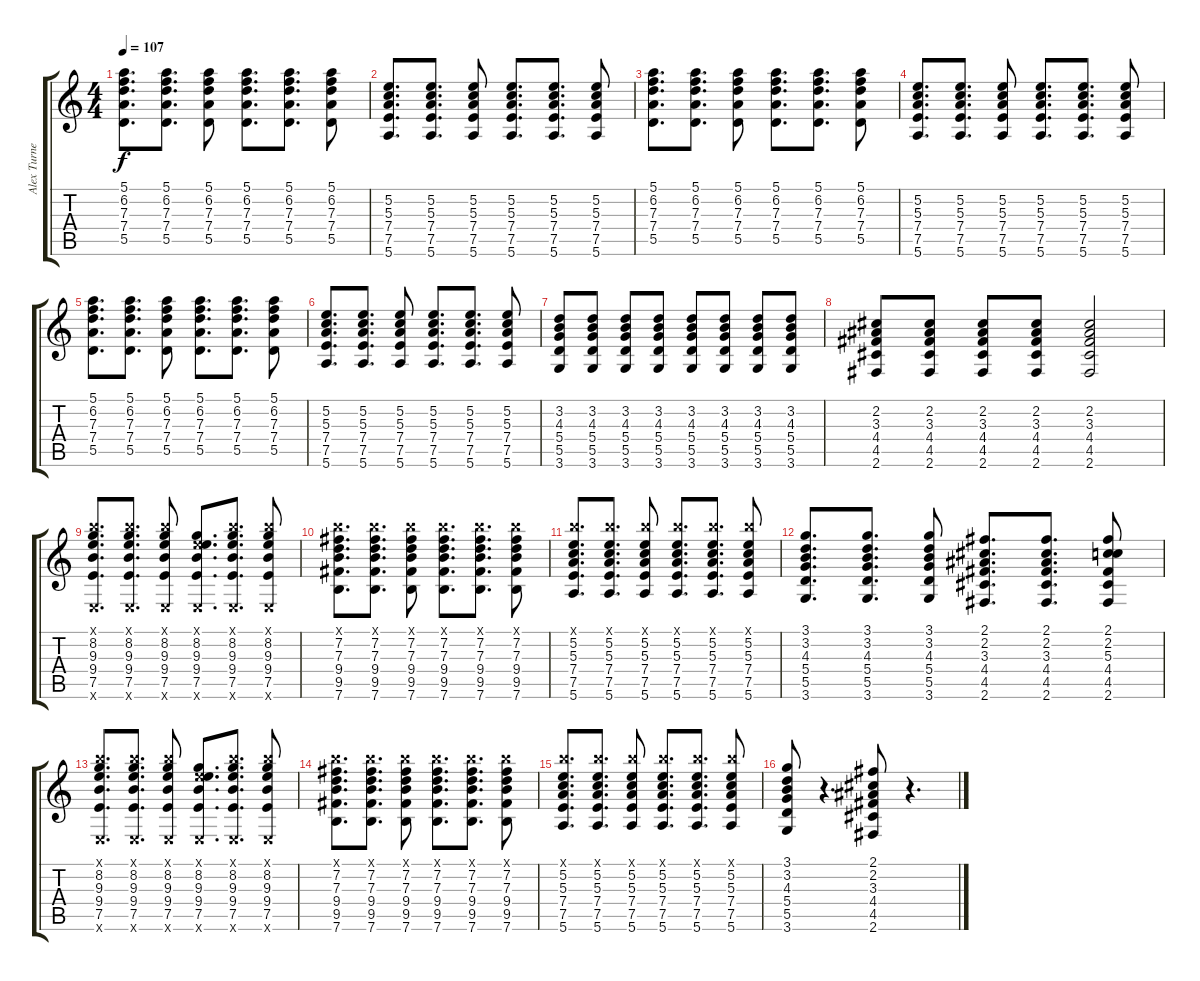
\track ("Alex Turner" "Alex Turne") {instrument overdrivenguitar}
\staff {score tabs}
\tuning (E4 B3 G3 D3 A2 E2) {hide}
\ts (4 4)
\tempo 107
\clef g2
\ks c
(5.1 6.2 7.3 7.4 5.5).8{d dy f} (5.1 6.2 7.3 7.4 5.5).8{d} (5.1 6.2 7.3 7.4 5.5).8 (5.1 6.2 7.3 7.4 5.5).8{d} (5.1 6.2 7.3 7.4 5.5).8{d} (5.1 6.2 7.3 7.4 5.5).8 |
(5.2 5.3 7.4 7.5 5.6).8{d} (5.2 5.3 7.4 7.5 5.6).8{d} (5.2 5.3 7.4 7.5 5.6).8 (5.2 5.3 7.4 7.5 5.6).8{d} (5.2 5.3 7.4 7.5 5.6).8{d} (5.2 5.3 7.4 7.5 5.6).8 |
(5.1 6.2 7.3 7.4 5.5).8{d} (5.1 6.2 7.3 7.4 5.5).8{d} (5.1 6.2 7.3 7.4 5.5).8 (5.1 6.2 7.3 7.4 5.5).8{d} (5.1 6.2 7.3 7.4 5.5).8{d} (5.1 6.2 7.3 7.4 5.5).8 |
(5.2 5.3 7.4 7.5 5.6).8{d} (5.2 5.3 7.4 7.5 5.6).8{d} (5.2 5.3 7.4 7.5 5.6).8 (5.2 5.3 7.4 7.5 5.6).8{d} (5.2 5.3 7.4 7.5 5.6).8{d} (5.2 5.3 7.4 7.5 5.6).8 |
(5.1 6.2 7.3 7.4 5.5).8{d} (5.1 6.2 7.3 7.4 5.5).8{d} (5.1 6.2 7.3 7.4 5.5).8 (5.1 6.2 7.3 7.4 5.5).8{d} (5.1 6.2 7.3 7.4 5.5).8{d} (5.1 6.2 7.3 7.4 5.5).8 |
(5.2 5.3 7.4 7.5 5.6).8{d} (5.2 5.3 7.4 7.5 5.6).8{d} (5.2 5.3 7.4 7.5 5.6).8 (5.2 5.3 7.4 7.5 5.6).8{d} (5.2 5.3 7.4 7.5 5.6).8{d} (5.2 5.3 7.4 7.5 5.6).8 |
(3.2 4.3 5.4 5.5 3.6).8 (3.2 4.3 5.4 5.5 3.6).8 (3.2 4.3 5.4 5.5 3.6).8 (3.2 4.3 5.4 5.5 3.6).8 (3.2 4.3 5.4 5.5 3.6).8 (3.2 4.3 5.4 5.5 3.6).8 (3.2 4.3 5.4 5.5 3.6).8 (3.2 4.3 5.4 5.5 3.6).8 |
(2.2 3.3 4.4 4.5 2.6).8 (2.2 3.3 4.4 4.5 2.6).8 (2.2 3.3 4.4 4.5 2.6).8 (2.2 3.3 4.4 4.5 2.6).8 (2.2 3.3 4.4 4.5 2.6).2 |
(7.1{x} 8.2 9.3 9.4 7.5 0.6{x}).8{d} (7.1{x} 8.2 9.3 9.4 7.5 0.6{x}).8{d} (7.1{x} 8.2 9.3 9.4 7.5 0.6{x}).8 (0.1{x} 8.2 9.3 9.4 7.5 0.6{x}).8{d} (7.1{x} 8.2 9.3 9.4 7.5 0.6{x}).8{d} (7.1{x} 8.2 9.3 9.4 7.5 0.6{x}).8 |
(7.1{x} 7.2 7.3 9.4 9.5 7.6).8{d} (7.1{x} 7.2 7.3 9.4 9.5 7.6).8{d} (7.1{x} 7.2 7.3 9.4 9.5 7.6).8 (7.1{x} 7.2 7.3 9.4 9.5 7.6).8{d} (7.1{x} 7.2 7.3 9.4 9.5 7.6).8{d} (7.1{x} 7.2 7.3 9.4 9.5 7.6).8 |
(7.1{x} 5.2 5.3 7.4 7.5 5.6).8{d} (7.1{x} 5.2 5.3 7.4 7.5 5.6).8{d} (7.1{x} 5.2 5.3 7.4 7.5 5.6).8 (7.1{x} 5.2 5.3 7.4 7.5 5.6).8{d} (7.1{x} 5.2 5.3 7.4 7.5 5.6).8{d} (7.1{x} 5.2 5.3 7.4 7.5 5.6).8 |
(3.1 3.2 4.3 5.4 5.5 3.6).8{d} (3.1 3.2 4.3 5.4 5.5 3.6).8{d} (3.1 3.2 4.3 5.4 5.5 3.6).8 (2.1 2.2 3.3 4.4 4.5 2.6).8{d} (2.1 2.2 3.3 4.4 4.5 2.6).8{d} (2.1 2.2 5.3 4.4 4.5 2.6).8 |
(7.1{x} 8.2 9.3 9.4 7.5 0.6{x}).8{d} (7.1{x} 8.2 9.3 9.4 7.5 0.6{x}).8{d} (7.1{x} 8.2 9.3 9.4 7.5 0.6{x}).8 (0.1{x} 8.2 9.3 9.4 7.5 0.6{x}).8{d} (7.1{x} 8.2 9.3 9.4 7.5 0.6{x}).8{d} (7.1{x} 8.2 9.3 9.4 7.5 0.6{x}).8 |
(7.1{x} 7.2 7.3 9.4 9.5 7.6).8{d} (7.1{x} 7.2 7.3 9.4 9.5 7.6).8{d} (7.1{x} 7.2 7.3 9.4 9.5 7.6).8 (7.1{x} 7.2 7.3 9.4 9.5 7.6).8{d} (7.1{x} 7.2 7.3 9.4 9.5 7.6).8{d} (7.1{x} 7.2 7.3 9.4 9.5 7.6).8 |
(7.1{x} 5.2 5.3 7.4 7.5 5.6).8{d} (7.1{x} 5.2 5.3 7.4 7.5 5.6).8{d} (7.1{x} 5.2 5.3 7.4 7.5 5.6).8 (7.1{x} 5.2 5.3 7.4 7.5 5.6).8{d} (7.1{x} 5.2 5.3 7.4 7.5 5.6).8{d} (7.1{x} 5.2 5.3 7.4 7.5 5.6).8 |
(3.1 3.2 4.3 5.4 5.5 3.6).8 r.4{d} (2.1 2.2 3.3 4.4 4.5 2.6).8 r.4{d}
